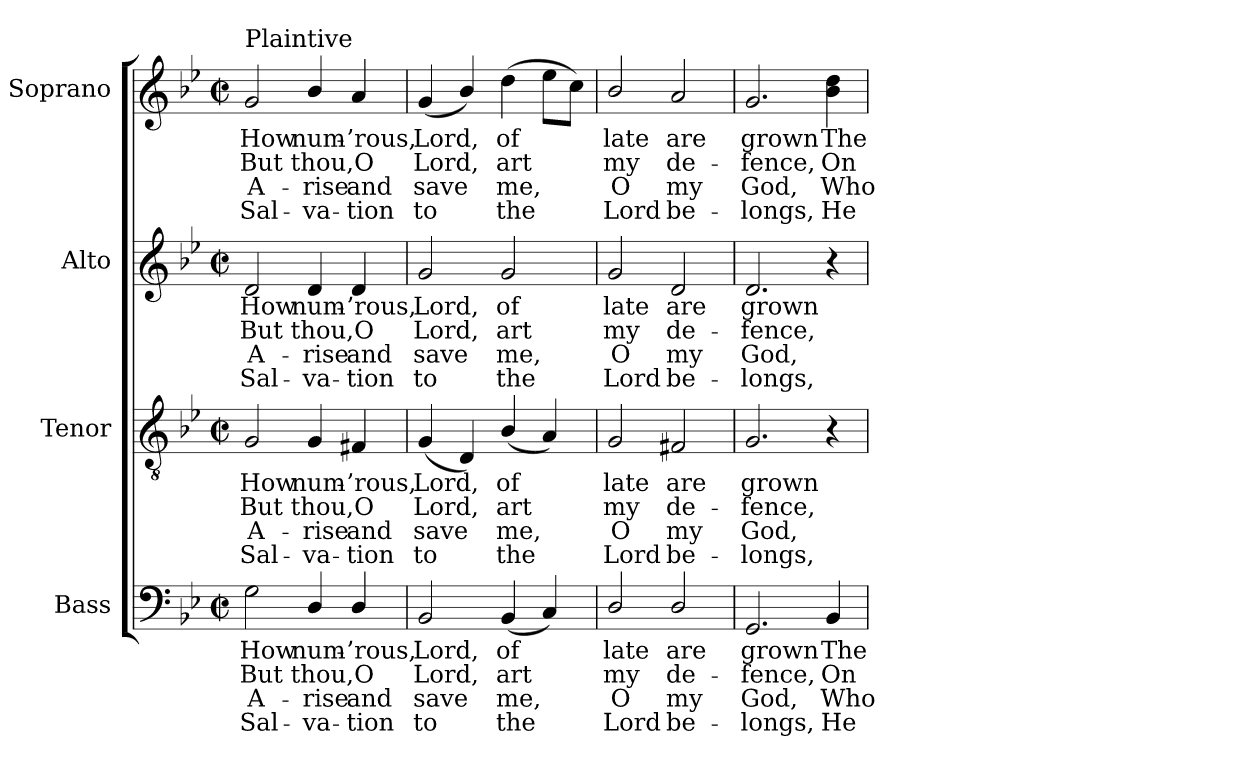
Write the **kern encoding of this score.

**kern	**text	**text	**text	**text	**kern	**text	**text	**text	**text	**kern	**text	**text	**text	**text	**kern	**text	**text	**text	**text
*part4	*part4	*part4	*part4	*part4	*part3	*part3	*part3	*part3	*part3	*part2	*part2	*part2	*part2	*part2	*part1	*part1	*part1	*part1	*part1
*staff4	*staff4	*staff4	*staff4	*staff4	*staff3	*staff3	*staff3	*staff3	*staff3	*staff2	*staff2	*staff2	*staff2	*staff2	*staff1	*staff1	*staff1	*staff1	*staff1
*I"Bass	*	*	*	*	*I"Tenor	*	*	*	*	*I"Alto	*	*	*	*	*I"Soprano	*	*	*	*
*I'B.	*	*	*	*	*I'T.	*	*	*	*	*I'A.	*	*	*	*	*I'S.	*	*	*	*
!!LO:PB:g=z
*clefF4	*	*	*	*	*clefGv2	*	*	*	*	*clefG2	*	*	*	*	*clefG2	*	*	*	*
*	*	*	*	*	*ITrd7c12	*	*	*	*	*	*	*	*	*	*	*	*	*	*
*k[b-e-]	*	*	*	*	*k[b-e-]	*	*	*	*	*k[b-e-]	*	*	*	*	*k[b-e-]	*	*	*	*
*g:	*	*	*	*	*g:	*	*	*	*	*g:	*	*	*	*	*g:	*	*	*	*
*M2/2	*	*	*	*	*M2/2	*	*	*	*	*M2/2	*	*	*	*	*M2/2	*	*	*	*
*met(c|)	*	*	*	*	*met(c|)	*	*	*	*	*met(c|)	*	*	*	*	*met(c|)	*	*	*	*
=1	=1	=1	=1	=1	=1	=1	=1	=1	=1	=1	=1	=1	=1	=1	=1	=1	=1	=1	=1
!	!LO:LY:b:color=#000000	!LO:LY:b:color=#000000	!LO:LY:b:color=#000000	!LO:LY:b:color=#000000	!	!	!	!	!	!	!	!	!	!	!	!	!	!	!
!	!	!	!	!	!	!LO:LY:b:color=#000000	!LO:LY:b:color=#000000	!LO:LY:b:color=#000000	!LO:LY:b:color=#000000	!	!	!	!	!	!	!	!	!	!
!	!	!	!	!	!	!	!	!	!	!	!LO:LY:b:color=#000000	!LO:LY:b:color=#000000	!LO:LY:b:color=#000000	!LO:LY:b:color=#000000	!	!	!	!	!
!	!	!	!	!	!	!	!	!	!	!	!	!	!	!	!LO:TX:a:t=Plaintive	!	!	!	!
!	!	!	!	!	!	!	!	!	!	!	!	!	!	!	!	!LO:LY:b:color=#000000	!LO:LY:b:color=#000000	!LO:LY:b:color=#000000	!LO:LY:b:color=#000000
2Gi\	How	But	A-	-Sal-	2GGi/	How	But	A-	-Sal-	2di/	How	But	A-	-Sal-	2gi/	How	But	A-	-Sal-
!	!LO:LY:b:color=#000000	!LO:LY:b:color=#000000	!LO:LY:b:color=#000000	!LO:LY:b:color=#000000	!	!	!	!	!	!	!	!	!	!	!	!	!	!	!
!	!	!	!	!	!	!LO:LY:b:color=#000000	!LO:LY:b:color=#000000	!LO:LY:b:color=#000000	!LO:LY:b:color=#000000	!	!	!	!	!	!	!	!	!	!
!	!	!	!	!	!	!	!	!	!	!	!LO:LY:b:color=#000000	!LO:LY:b:color=#000000	!LO:LY:b:color=#000000	!LO:LY:b:color=#000000	!	!	!	!	!
!	!	!	!	!	!	!	!	!	!	!	!	!	!	!	!	!LO:LY:b:color=#000000	!LO:LY:b:color=#000000	!LO:LY:b:color=#000000	!LO:LY:b:color=#000000
4Di/	num-	thou,	-rise	va-	4GGi/	num-	thou,	-rise	va-	4di/	num-	thou,	-rise	va-	4b-i/	num-	thou,	-rise	va-
!	!LO:LY:b:color=#000000	!LO:LY:b:color=#000000	!LO:LY:b:color=#000000	!LO:LY:b:color=#000000	!	!	!	!	!	!	!	!	!	!	!	!	!	!	!
!	!	!	!	!	!	!LO:LY:b:color=#000000	!LO:LY:b:color=#000000	!LO:LY:b:color=#000000	!LO:LY:b:color=#000000	!	!	!	!	!	!	!	!	!	!
!	!	!	!	!	!	!	!	!	!	!	!LO:LY:b:color=#000000	!LO:LY:b:color=#000000	!LO:LY:b:color=#000000	!LO:LY:b:color=#000000	!	!	!	!	!
!	!	!	!	!	!	!	!	!	!	!	!	!	!	!	!	!LO:LY:b:color=#000000	!LO:LY:b:color=#000000	!LO:LY:b:color=#000000	!LO:LY:b:color=#000000
4Di/	-’rous,	O	-and	tion	4FF#Xi/	-’rous,	O	-and	tion	4di/	-’rous,	O	-and	tion	4ai/	-’rous,	O	-and	tion
=2	=2	=2	=2	=2	=2	=2	=2	=2	=2	=2	=2	=2	=2	=2	=2	=2	=2	=2	=2
!	!LO:LY:b:color=#000000	!LO:LY:b:color=#000000	!LO:LY:b:color=#000000	!LO:LY:b:color=#000000	!	!	!	!	!	!	!	!	!	!	!	!	!	!	!
!	!	!	!	!	!	!LO:LY:b:color=#000000	!LO:LY:b:color=#000000	!LO:LY:b:color=#000000	!LO:LY:b:color=#000000	!	!	!	!	!	!	!	!	!	!
!	!	!	!	!	!	!	!	!	!	!	!LO:LY:b:color=#000000	!LO:LY:b:color=#000000	!LO:LY:b:color=#000000	!LO:LY:b:color=#000000	!	!	!	!	!
!	!	!	!	!	!	!	!	!	!	!	!	!	!	!	!	!LO:LY:b:color=#000000	!LO:LY:b:color=#000000	!LO:LY:b:color=#000000	!LO:LY:b:color=#000000
2BB-i/	Lord,	Lord,	save	to	(4GGi/	Lord,	Lord,	save	to	2gi/	Lord,	Lord,	save	to	(4gi/	Lord,	Lord,	save	to
.	.	.	.	.	4DDi/)	.	.	.	.	.	.	.	.	.	4b-i/)	.	.	.	.
!	!LO:LY:b:color=#000000	!LO:LY:b:color=#000000	!LO:LY:b:color=#000000	!LO:LY:b:color=#000000	!	!	!	!	!	!	!	!	!	!	!	!	!	!	!
!	!	!	!	!	!	!LO:LY:b:color=#000000	!LO:LY:b:color=#000000	!LO:LY:b:color=#000000	!LO:LY:b:color=#000000	!	!	!	!	!	!	!	!	!	!
!	!	!	!	!	!	!	!	!	!	!	!LO:LY:b:color=#000000	!LO:LY:b:color=#000000	!LO:LY:b:color=#000000	!LO:LY:b:color=#000000	!	!	!	!	!
!	!	!	!	!	!	!	!	!	!	!	!	!	!	!	!	!LO:LY:b:color=#000000	!LO:LY:b:color=#000000	!LO:LY:b:color=#000000	!LO:LY:b:color=#000000
(4BB-i/	of	art	me,	the	(4BB-i/	of	art	me,	the	2gi/	of	art	me,	the	(4ddi\	of	art	me,	the
4Ci/)	.	.	.	.	4AAi/)	.	.	.	.	.	.	.	.	.	8ee-i\L	.	.	.	.
.	.	.	.	.	.	.	.	.	.	.	.	.	.	.	8cci\J)	.	.	.	.
=3	=3	=3	=3	=3	=3	=3	=3	=3	=3	=3	=3	=3	=3	=3	=3	=3	=3	=3	=3
!	!LO:LY:b:color=#000000	!LO:LY:b:color=#000000	!LO:LY:b:color=#000000	!LO:LY:b:color=#000000	!	!	!	!	!	!	!	!	!	!	!	!	!	!	!
!	!	!	!	!	!	!LO:LY:b:color=#000000	!LO:LY:b:color=#000000	!LO:LY:b:color=#000000	!LO:LY:b:color=#000000	!	!	!	!	!	!	!	!	!	!
!	!	!	!	!	!	!	!	!	!	!	!LO:LY:b:color=#000000	!LO:LY:b:color=#000000	!LO:LY:b:color=#000000	!LO:LY:b:color=#000000	!	!	!	!	!
!	!	!	!	!	!	!	!	!	!	!	!	!	!	!	!	!LO:LY:b:color=#000000	!LO:LY:b:color=#000000	!LO:LY:b:color=#000000	!LO:LY:b:color=#000000
2Di/	late	my	O	Lord	2GGi/	late	my	O	Lord	2gi/	late	my	O	Lord	2b-i/	late	my	O	Lord
!	!LO:LY:b:color=#000000	!LO:LY:b:color=#000000	!LO:LY:b:color=#000000	!LO:LY:b:color=#000000	!	!	!	!	!	!	!	!	!	!	!	!	!	!	!
!	!	!	!	!	!	!LO:LY:b:color=#000000	!LO:LY:b:color=#000000	!LO:LY:b:color=#000000	!LO:LY:b:color=#000000	!	!	!	!	!	!	!	!	!	!
!	!	!	!	!	!	!	!	!	!	!	!LO:LY:b:color=#000000	!LO:LY:b:color=#000000	!LO:LY:b:color=#000000	!LO:LY:b:color=#000000	!	!	!	!	!
!	!	!	!	!	!	!	!	!	!	!	!	!	!	!	!	!LO:LY:b:color=#000000	!LO:LY:b:color=#000000	!LO:LY:b:color=#000000	!LO:LY:b:color=#000000
2Di/	are	de-	my	be-	2FF#Xi/	are	de-	my	be-	2di/	are	de-	my	be-	2ai/	are	de-	my	be-
=4	=4	=4	=4	=4	=4	=4	=4	=4	=4	=4	=4	=4	=4	=4	=4	=4	=4	=4	=4
!	!LO:LY:b:color=#000000	!LO:LY:b:color=#000000	!LO:LY:b:color=#000000	!LO:LY:b:color=#000000	!	!	!	!	!	!	!	!	!	!	!	!	!	!	!
!	!	!	!	!	!	!LO:LY:b:color=#000000	!LO:LY:b:color=#000000	!LO:LY:b:color=#000000	!LO:LY:b:color=#000000	!	!	!	!	!	!	!	!	!	!
!	!	!	!	!	!	!	!	!	!	!	!LO:LY:b:color=#000000	!LO:LY:b:color=#000000	!LO:LY:b:color=#000000	!LO:LY:b:color=#000000	!	!	!	!	!
!	!	!	!	!	!	!	!	!	!	!	!	!	!	!	!	!LO:LY:b:color=#000000	!LO:LY:b:color=#000000	!LO:LY:b:color=#000000	!LO:LY:b:color=#000000
2.GGi/	grown	-fence,	-God,	longs,	2.GGi/	grown	-fence,	-God,	longs,	2.di/	grown	-fence,	-God,	longs,	2.gi/	grown	-fence,	-God,	longs,
!	!LO:LY:b:color=#000000	!LO:LY:b:color=#000000	!LO:LY:b:color=#000000	!LO:LY:b:color=#000000	!	!	!	!	!	!	!	!	!	!	!	!	!	!	!
!	!	!	!	!	!	!	!	!	!	!	!	!	!	!	!	!LO:LY:b:color=#000000	!LO:LY:b:color=#000000	!LO:LY:b:color=#000000	!LO:LY:b:color=#000000
4BB-i/	The	On	Who	He	4r	.	.	.	.	4r	.	.	.	.	4b-i\ 4ddi	The	On	Who	He
=	=	=	=	=	=	=	=	=	=	=	=	=	=	=	=	=	=	=	=
*-	*-	*-	*-	*-	*-	*-	*-	*-	*-	*-	*-	*-	*-	*-	*-	*-	*-	*-	*-
